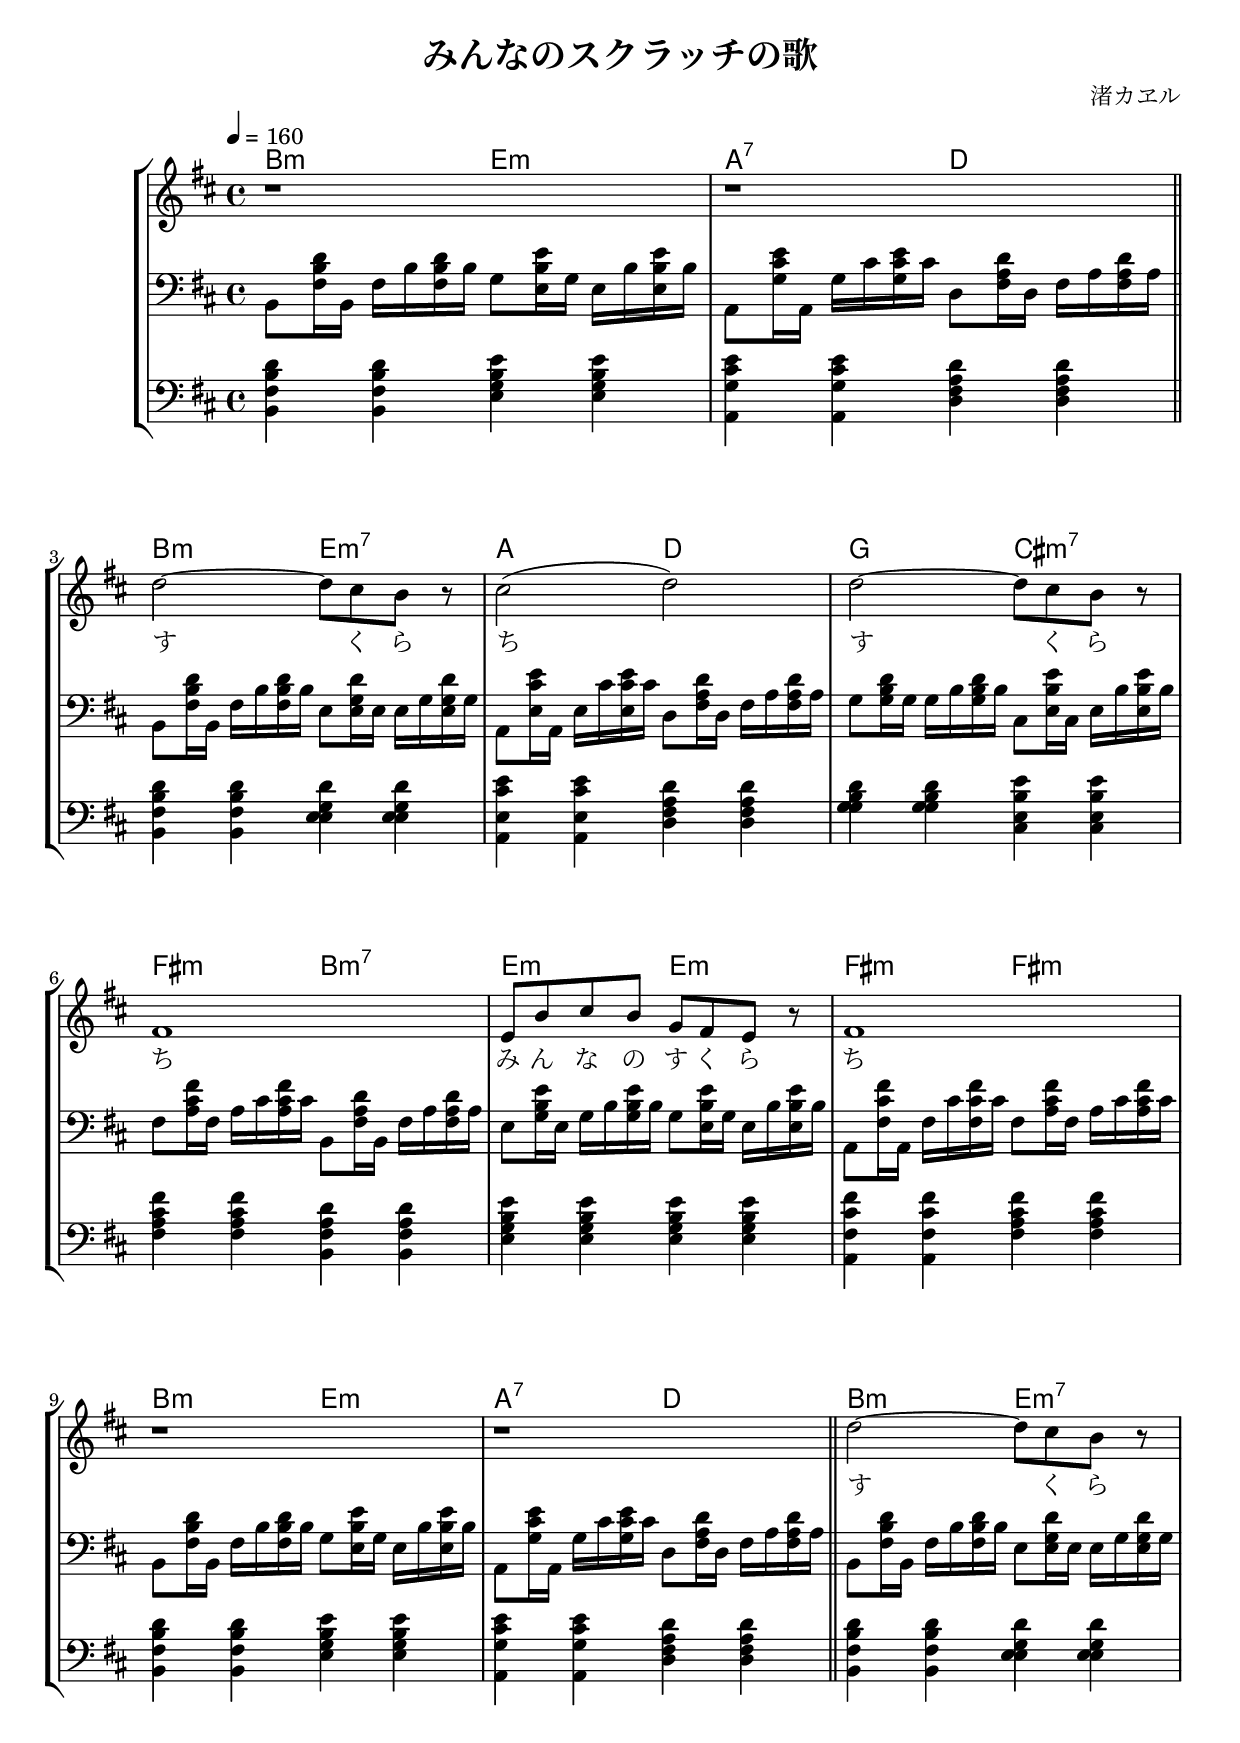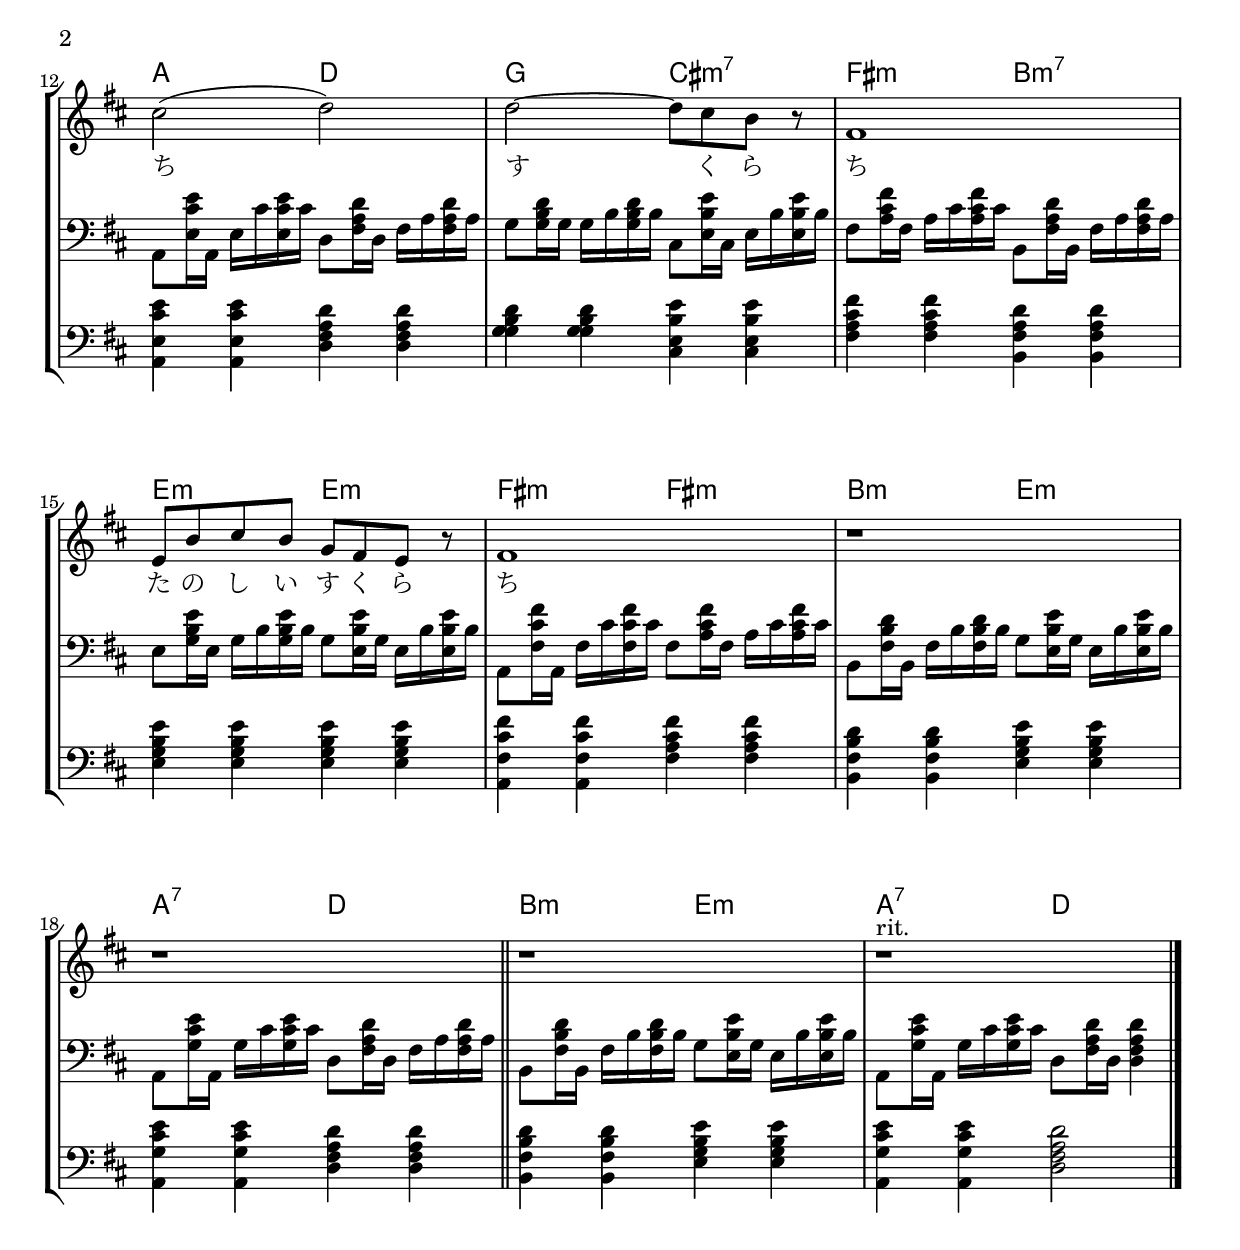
\version "2.12.1"

\header {
	title = \markup {みんなのスクラッチの歌}
	composer = \markup \center-column {渚カヱル}
}

harmony = \chordmode {
	b2:m e:m a:7 d 

	b:m e:min7 a d g cis:m7 fis:m b:min7 e:m e:m fis:m fis:m b:m e:m a:7 d 

	b:m e:min7 a d g cis:m7 fis:m b:min7 e:m e:m fis:m fis:m b:m e:m a:7 d 

	b:m e:m a:7 d 
}

melody = {
	\key d \major
	\tempo 4 = 160
	r1 | r1   
	\set Staff.midiInstrument = #"fss0.29"
	 d''2~d''8  cis''8  b'8  r8 
	cis''2  (d''2) 
	d''2~d''8  cis''8  b'8  r8 
	fis'1 
	e'8  b'8  cis''8  b'8  g'8  fis'8  e'8  r8 
	fis'1
	r1 r1 	\set Staff.midiInstrument = #"fss0.29"
	 d''2~d''8  cis''8  b'8  r8 
	cis''2  (d''2) 
	d''2~d''8  cis''8  b'8  r8 
	fis'1 
	e'8  b'8  cis''8  b'8  g'8  fis'8  e'8  r8 
	fis'1
	r1 r1 	r1 | r1^"rit." \bar "|."
}

words = \lyricmode {
	
	す  く  ら  ち  す  く  ら  ち  み  ん  な  の  す  く  ら  ち  
	す  く  ら  ち  す  く  ら  ち  た  の  し  い  す  く  ら  ち  
	
}

tempochange = {
	\tempo 4 = 160
	r1 | r1 \bar "||"
	\tempo 4 = 160
	r1 | r1 | r1 | r1 | r1 | r1 | r1 | r1 \bar "||"
	\tempo 4 = 160
	r1 | r1 | r1 | r1 | r1 | r1 | r1 | r1 \bar "||"
	\tempo 4 = 160
	r1 | \tempo 4 = 120 r2 \tempo 4 = 106 r2 \bar "|."
}

mainacc = {
	\clef bass
	\set Staff.midiInstrument = #"Tenor Sax"
	\key d \major
	\tempo 4 = 160
	b,8 <fis b d'>16 b,16   fis16 b16 <fis b d'>16 b16
	g8 <e b e'>16 g16   e16 b16 <e b e'>16 b16
	a,8 <g cis' e'>16 a,16   g16 cis'16 <g cis' e'>16 cis'16
	d8 <fis a d'>16 d16   fis16 a16 <fis a d'>16 a16
	\bar "||"

	\set Staff.midiInstrument = #"Trumpet"
	b,8 <fis b d'>16 b,16   fis16 b16 <fis b d'>16 b16
	e8 <e g d'>16 e16   e16 g16 <e g d'>16 g16
	a,8 <e cis' e'>16 a,16   e16 cis'16 <e cis' e'>16 cis'16
	d8 <fis a d'>16 d16   fis16 a16 <fis a d'>16 a16
	g8 <g b d'>16 g16   g16 b16 <g b d'>16 b16
	cis8 <e b e'>16 cis16   e16 b16 <e b e'>16 b16
	fis8 <a cis' fis'>16 fis16   a16 cis'16 <a cis' fis'>16 cis'16
	b,8 <fis a d'>16 b,16   fis16 a16 <fis a d'>16 a16
	e8 <g b e'>16 e16   g16 b16 <g b e'>16 b16
	g8 <e b e'>16 g16   e16 b16 <e b e'>16 b16
	a,8 <fis cis' fis'>16 a,16   fis16 cis'16 <fis cis' fis'>16 cis'16
	fis8 <a cis' fis'>16 fis16   a16 cis'16 <a cis' fis'>16 cis'16
	b,8 <fis b d'>16 b,16   fis16 b16 <fis b d'>16 b16
	g8 <e b e'>16 g16   e16 b16 <e b e'>16 b16
	a,8 <g cis' e'>16 a,16   g16 cis'16 <g cis' e'>16 cis'16
	d8 <fis a d'>16 d16   fis16 a16 <fis a d'>16 a16
	\bar "||"

	\set Staff.midiInstrument = #"Trumpet"
	b,8 <fis b d'>16 b,16   fis16 b16 <fis b d'>16 b16
	e8 <e g d'>16 e16   e16 g16 <e g d'>16 g16
	a,8 <e cis' e'>16 a,16   e16 cis'16 <e cis' e'>16 cis'16
	d8 <fis a d'>16 d16   fis16 a16 <fis a d'>16 a16
	g8 <g b d'>16 g16   g16 b16 <g b d'>16 b16
	cis8 <e b e'>16 cis16   e16 b16 <e b e'>16 b16
	fis8 <a cis' fis'>16 fis16   a16 cis'16 <a cis' fis'>16 cis'16
	b,8 <fis a d'>16 b,16   fis16 a16 <fis a d'>16 a16
	e8 <g b e'>16 e16   g16 b16 <g b e'>16 b16
	g8 <e b e'>16 g16   e16 b16 <e b e'>16 b16
	a,8 <fis cis' fis'>16 a,16   fis16 cis'16 <fis cis' fis'>16 cis'16
	fis8 <a cis' fis'>16 fis16   a16 cis'16 <a cis' fis'>16 cis'16
	b,8 <fis b d'>16 b,16   fis16 b16 <fis b d'>16 b16
	g8 <e b e'>16 g16   e16 b16 <e b e'>16 b16
	a,8 <g cis' e'>16 a,16   g16 cis'16 <g cis' e'>16 cis'16
	d8 <fis a d'>16 d16   fis16 a16 <fis a d'>16 a16
	\bar "||"

	\set Staff.midiInstrument = #"Tenor Sax"
	b,8 <fis b d'>16 b,16   fis16 b16 <fis b d'>16 b16
	g8 <e b e'>16 g16   e16 b16 <e b e'>16 b16
	a,8 <g cis' e'>16 a,16   g16 cis'16 <g cis' e'>16 cis'16
	d8 <fis a d'>16 d16 <d fis a d'>4
	\bar "|."
}

subacc = {
	\clef bass
	\set Staff.midiInstrument = #"Baritone Sax"
	\key d \major
	\tempo 4 = 160
	<b, fis b d'>4 <b, fis b d'>4
	<g e b e'>4 <g e b e'>4
	<a, g cis' e'>4 <a, g cis' e'>4
	<d fis a d'>4 <d fis a d'>4
	\bar "||"

	\set Staff.midiInstrument = #"Trombone"
	<b, fis b d'>4 <b, fis b d'>4
	<e e g d'>4 <e e g d'>4
	<a, e cis' e'>4 <a, e cis' e'>4
	<d fis a d'>4 <d fis a d'>4
	<g g b d'>4 <g g b d'>4
	<cis e b e'>4 <cis e b e'>4
	<fis a cis' fis'>4 <fis a cis' fis'>4
	<b, fis a d'>4 <b, fis a d'>4
	<e g b e'>4 <e g b e'>4
	<g e b e'>4 <g e b e'>4
	<a, fis cis' fis'>4 <a, fis cis' fis'>4
	<fis a cis' fis'>4 <fis a cis' fis'>4
	<b, fis b d'>4 <b, fis b d'>4
	<g e b e'>4 <g e b e'>4
	<a, g cis' e'>4 <a, g cis' e'>4
	<d fis a d'>4 <d fis a d'>4
	\bar "||"

	\set Staff.midiInstrument = #"Trombone"
	<b, fis b d'>4 <b, fis b d'>4
	<e e g d'>4 <e e g d'>4
	<a, e cis' e'>4 <a, e cis' e'>4
	<d fis a d'>4 <d fis a d'>4
	<g g b d'>4 <g g b d'>4
	<cis e b e'>4 <cis e b e'>4
	<fis a cis' fis'>4 <fis a cis' fis'>4
	<b, fis a d'>4 <b, fis a d'>4
	<e g b e'>4 <e g b e'>4
	<g e b e'>4 <g e b e'>4
	<a, fis cis' fis'>4 <a, fis cis' fis'>4
	<fis a cis' fis'>4 <fis a cis' fis'>4
	<b, fis b d'>4 <b, fis b d'>4
	<g e b e'>4 <g e b e'>4
	<a, g cis' e'>4 <a, g cis' e'>4
	<d fis a d'>4 <d fis a d'>4
	\bar "||"

	\set Staff.midiInstrument = #"Baritone Sax"
	<b, fis b d'>4 <b, fis b d'>4
	<g e b e'>4 <g e b e'>4
	<a, g cis' e'>4 <a, g cis' e'>4
	<d fis a d'>2
	\bar "|."
}

percA = {
	\drummode {
	hh8 hh8 hh8 hh8 hh8 hh8 hh8 hh8  |r8 hh2. r8  \bar "||"
	hh8 hh8 hh8 hh8 hh8 hh8 hh8 hh8  |hh8 hh8 hh8 hh8 hh4 hh8 hh8  |hh8 hh8 hh8 hh8 hh8 hh8 hh8 hh8  |hh8 hh8 hh8 hh2 r8  |hh8 hh8 hh8 hh8 hh8 hh8 hh8 hh8  |hh8 hh8 hh8 hh8 hh4 hh8 hh8  |hh8 hh8 hh8 hh8 hh8 hh8 hh8 hh8  |r8 hh2. r8  \bar "||"
	hh8 hh8 hh8 hh8 hh8 hh8 hh8 hh8  |hh8 hh8 hh8 hh8 hh4 hh8 hh8  |hh8 hh8 hh8 hh8 hh8 hh8 hh8 hh8  |hh8 hh8 hh8 hh2 r8  |hh8 hh8 hh8 hh8 hh8 hh8 hh8 hh8  |hh8 hh8 hh8 hh8 hh4 hh8 hh8  |hh8 hh8 hh8 hh8 hh8 hh8 hh8 hh8  |r8 hh2. r8  \bar "||"
	hh8 hh8 hh8 hh8 hh8 hh8 hh8 hh8  |r8 hh2. r8  \bar "|."
	}
}

percB = {
	\drummode {
	r4 sn8. sn8 sn8. sn8. sn16  |r4 sn2 sn4  \bar "||"
	r4 sn8. sn8 sn8. sn8. sn16  |r4 sn8. sn8 sn8. sn4  |r4 sn8. sn8 sn8. sn8. sn16  |r8 sn8 sn4 sn8 sn16 sn8 sn8 sn16  |r4 sn8. sn8 sn8. sn8. sn16  |r4 sn8. sn8 sn8. sn4  |r4 sn8. sn8 sn8. sn8. sn16  |r4 sn2 sn4  \bar "||"
	r4 sn8. sn8 sn8. sn8. sn16  |r4 sn8. sn8 sn8. sn4  |r4 sn8. sn8 sn8. sn8. sn16  |r8 sn8 sn4 sn8 sn16 sn8 sn8 sn16  |r4 sn8. sn8 sn8. sn8. sn16  |r4 sn8. sn8 sn8. sn4  |r4 sn8. sn8 sn8. sn8. sn16  |r4 sn2 sn4  \bar "||"
	r4 sn8. sn8 sn8. sn8. sn16  |r4 sn2 sn4  \bar "|."
	}
}

percC = {
	\drummode {
	bd8 bd4 bd2 bd8  |bd8 bd4. bd4. bd8  \bar "||"
	bd8 bd4 bd2 bd8  |bd8 bd2 bd4.  |bd8 bd4 bd2 bd8  |bd4 r16 bd8. bd2  |bd8 bd4 bd2 bd8  |bd8 bd2 bd4.  |bd8 bd4 bd2 bd8  |bd8 bd4. bd4. bd8  \bar "||"
	bd8 bd4 bd2 bd8  |bd8 bd2 bd4.  |bd8 bd4 bd2 bd8  |bd4 r16 bd8. bd2  |bd8 bd4 bd2 bd8  |bd8 bd2 bd4.  |bd8 bd4 bd2 bd8  |bd8 bd4. bd4. bd8  \bar "||"
	bd8 bd4 bd2 bd8  |bd8 bd4. bd4. bd8  \bar "|."
	}
}

percD = {
	\drummode {
	r1  |r2 r8 hho4.  \bar "||"
	r1  |r2 r8 hho4.  |r1  |r4. r16 hho2 r16  |r1  |r2 r8 hho4.  |r1  |r4. r16 hho2 r16  \bar "||"
	r1  |r2 r8 hho4.  |r1  |r4. r16 hho2 r16  |r1  |r2 r8 hho4.  |r1  |r4. r16 hho2 r16  \bar "||"
	r1  |r2 r8 hho4.  \bar "|."
	}
}

percE = {
	\drummode {
	r1 |cymc1  \bar "||"
	r1 |r1 |r1 |r1 |r1 |r1 |r1 |cymc1  \bar "||"
	r1 |r1 |r1 |r1 |r1 |r1 |r1 |cymc1  \bar "||"
	r1 |cymc1  \bar "|."
	}
}

percF = {
	\drummode {
	r1 |r4 r16 tommh16 tommh4. tommh4  \bar "||"
	r1 |r1 |r1 |r1 |r1 |r1 |r1 |r4 r16 tommh16 tommh4. tommh4  \bar "||"
	r1 |r1 |r1 |r1 |r1 |r1 |r1 |r4 r16 tommh16 tommh4. tommh4  \bar "||"
	r1 |r4 r16 tommh16 tommh4. tommh4  \bar "|."
	}
}

percG = {
	\drummode {
	r1 |r4. r16 tomml4. tomml8.  \bar "||"
	r1 |r1 |r1 |r1 |r1 |r1 |r1 |r4. r16 tomml4. tomml8.  \bar "||"
	r1 |r1 |r1 |r1 |r1 |r1 |r1 |r4. r16 tomml4. tomml8.  \bar "||"
	r1 |r4. r16 tomml4. tomml8.  \bar "|."
	}
}

percH = {
	\drummode {
	r1 |r2 r16 toml8 toml4 r16  \bar "||"
	r1 |r1 |r1 |r1 |r1 |r1 |r1 |r2 r16 toml8 toml4 r16  \bar "||"
	r1 |r1 |r1 |r1 |r1 |r1 |r1 |r2 r16 toml8 toml4 r16  \bar "||"
	r1 |r2 r16 toml8 toml4 r16  \bar "|."
	}
}

percI = {
	\drummode {
	r1 |r2 r8 tomfh4 tomfh8  \bar "||"
	r1 |r1 |r1 |r1 |r1 |r1 |r1 |r2 r8 tomfh4 tomfh8  \bar "||"
	r1 |r1 |r1 |r1 |r1 |r1 |r1 |r2 r8 tomfh4 tomfh8  \bar "||"
	r1 |r2 r8 tomfh4 tomfh8  \bar "|."
	}
}

\score {
	<<
		\new StaffGroup <<
			\new ChordNames {\harmony}
			\new Voice = "melody" {\melody}
			\new Lyrics \lyricsto "melody" \words
			\new Staff = "mainacc" {\mainacc}
			\new Staff = "subacc" {\subacc}
		>>
	>>
	\layout { }
}
